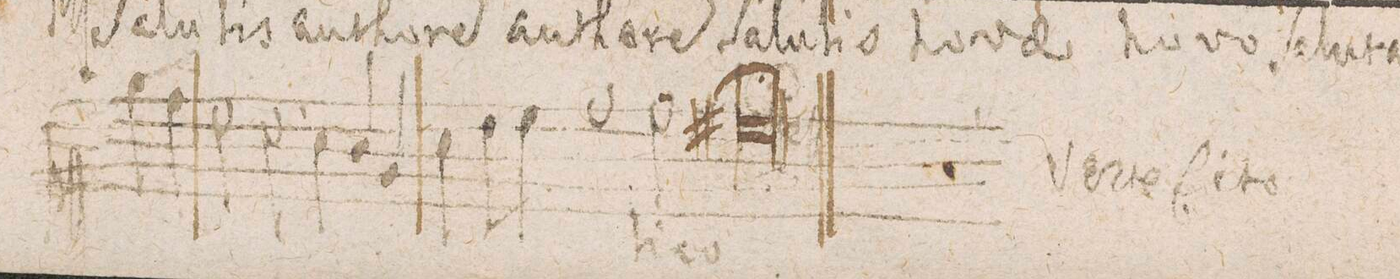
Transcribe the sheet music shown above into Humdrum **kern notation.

**kern	**text
*I"Canto.	*
*clefC1	*
*k[]	*
*met(C|)	*
*M2/1	*
4ee\	.
4dd\	.
2cc\	.
2.b\	.
=65-	=65-
4a\	.
4g/	.
4e/	.
4a\	.
8b\L	.
8cc\J	.
1dd\	.
=66-	=66-
2dd\	-ti-
0cc#lX;	-co
=67||	=67||
*-	*-
